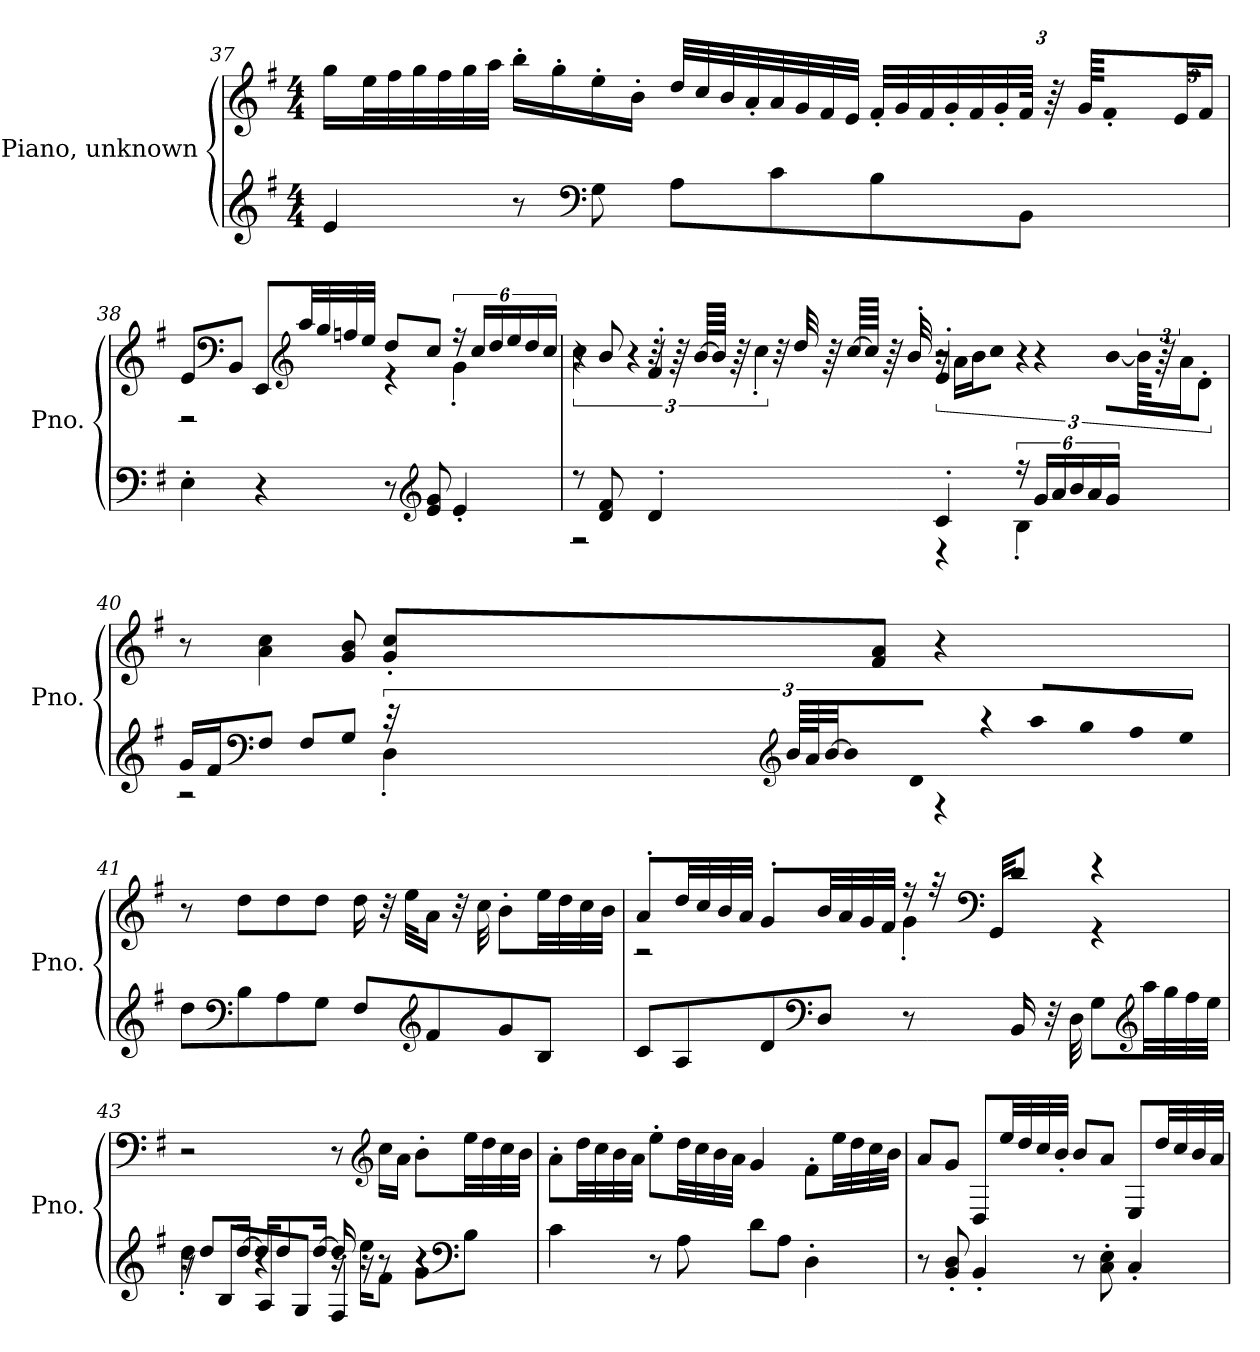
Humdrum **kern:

**kern	**kern
*part1	*part1
*staff2	*staff1
*I"Piano, unknown	*
*I'Pno.	*
!!LO:LB:g=z
*clefG2	*clefG2
*k[f#]	*k[f#]
*M4/4	*M4/4
=37	=37
4e/	16gg\LL
.	32ee\L
.	32ff#\
.	32gg\
.	32ff#\
.	32gg\
.	32aa\JJJ
8r	16bb'\LL
.	16gg'\
*clefF4	*
8G\	16ee'\
.	16b'\JJ
8A\L	32dd/LLL
.	32cc/
.	32b/
.	32a'/
8c\	32a/
.	32g/
.	32f#/
.	32e/JJJ
*	*Xbrackettup
8B\	48f#'/LLL
.	48g/
.	48f#/
.	48g'/
.	48f#/
.	48g'/
*	*brackettup
8BB\J	96f#/JJJk
.	96r
.	96g/KLLL
.	32f#'/
*	*Xbrackettup
.	48e/J
.	24f#/JJ
!!LO:LB:g=z
=38	=38
*	*^
4E'\	8e/L	2r
*	*clefF4	*
.	8BB/J	.
4r	8EE/L	.
*	*clefG2	*
.	32aa/LL	.
.	32gg/	.
.	32ffn/	.
.	32ee/JJJ	.
8r	8dd/L	4r
*clefG2	*	*
8e/ 8g/	8cc/J	.
*	*brackettup	*
4e'/	24r	4g'\
.	24cc/LL	.
.	24dd/	.
*	*Xbrackettup	*
.	24ee/	.
.	24dd/	.
.	24cc/JJ	.
!!LO:LB:g=z
=39	=39	=39
*^	*	*
*	*	*	*brackettup
*	*	*	*^
8r	2r	8r	6cc\	4r
8d/ 8f#/	.	8b/	.	.
.	.	.	6r	.
4d'/	.	32r	.	4f#'/
.	.	64r	.	.
.	.	[64b/LLLL	.	.
.	.	64b/JJJJ]	.	.
.	.	64r	.	.
.	.	.	6cc'\	.
.	.	32r	.	.
.	.	32dd/	.	.
.	.	64r	.	.
.	.	[64cc/LLLL	.	.
.	.	64cc/JJJJ]	.	.
.	.	64r	.	.
.	.	32b'/	.	.
4c'/	4r	2r	24r	4e'/
.	.	.	24a\LL	.
.	.	.	24b\	.
.	.	.	32cc\JJk	.
.	.	.	64r	.
.	.	.	[64b\LLLL	.
.	.	.	96b\JJJJ]	.
.	.	.	96r	.
.	.	.	24a\	.
24r	4B'\	.	4d'\	4r
24g/LL	.	.	.	.
24a/	.	.	.	.
*Xbrackettup	*	*	*	*
24b/	.	.	.	.
24a/	.	.	.	.
24g/JJ	.	.	.	.
*	*	*v	*v	*v
!!LO:LB:g=z
=40	=40	=40
16g/LL	2r	8r
16f#/J	.	.
*clefF4	*	*
8F#/J	.	4a\ 4cc\
8F#/L	.	.
8G/J	.	8g/ 8b/
*brackettup	*	*
48r	4D'\	8g/' 8cc/'L
*clefG2	*	*
96b/LLLL	.	.
96a/J	.	.
[48b/J	.	.
16b/J]	.	.
8d/J	.	8f#/ 8a/J
8r	4r	4r
32aa/LLL	.	.
32gg/	.	.
32ff#/	.	.
32ee/JJJ	.	.
*v	*v	*
=41	=41
8dd\L	8r
*clefF4	*
8B\	8dd\L
8A\	8dd\
8G\J	8dd\J
8F#/L	16dd\
.	32r
.	32ee\KLL
*clefG2	*
8f#/	16a\JJ
.	32r
.	32cc\
8g/	8b'\L
8B/J	32ee\LL
.	32dd\
.	32cc\
.	32b\JJJ
!!LO:LB:g=z
=42	=42
*	*^
8c/L	8a'/L	2r
8A/	32dd/LL	.
.	32cc/	.
.	32b/	.
.	32a/JJJ	.
8d/	8g'/L	.
*clefF4	*	*
8D/J	32b/LL	.
.	32a/	.
.	32g/	.
.	32f#/JJJ	.
8r	16r	4g'\
.	32r	.
*	*clefF4	*
.	32GG/KKL	.
16BB/	8d/J	.
32r	.	.
32D\	.	.
8G\L	4r	4r
*clefG2	*	*
32aa\LL	.	.
32gg\	.	.
32ff#\	.	.
32ee\JJJ	.	.
*	*v	*v
!!LO:PB:g=z
=43	=43
*^	*
*	*^	*
16r	4dd'\	8r	2r
8dd/L	.	.	.
.	.	8B/L	.
[16dd/Jk	.	.	.
16dd/KL]	4r	8A/	.
8dd/	.	.	.
.	.	8G/J	.
[16dd/Jk	.	.	.
16dd/]	16r	4F#'/	8r
16r	16ee\KL	.	.
*	*	*	*clefG2
8r	8f#\J	.	16cc\LL
.	.	.	16a\JJ
4r	8g\L	4r	8b'\L
*clefF4	*	*	*
.	8B\J	.	32ee\LL
.	.	.	32dd\
.	.	.	32cc\
.	.	.	32b\JJJ
*v	*v	*v	*
=44	=44
4c\	8a'\L
.	32dd\LL
.	32cc\
.	32b\
.	32a\JJJ
8r	8ee'\L
8A\	32dd\LL
.	32cc\
.	32b\
.	32a\JJJ
8d\L	4g/
8A\J	.
4D'\	8f#'\L
.	32ee\LL
.	32dd\
.	32cc\
.	32b\JJJ
!!LO:LB:g=z
=45	=45
8r	8a/L
8BB/' 8D/'	8g/J
4BB'/	8D/L
.	32ee/LL
.	32dd/
.	32cc/
.	32b'/JJJ
8r	8b/L
8C\' 8E\'	8a/J
4C'/	8E/L
.	32dd/LL
.	32cc/
.	32b/
.	32a/JJJ
=	=
*-	*-
